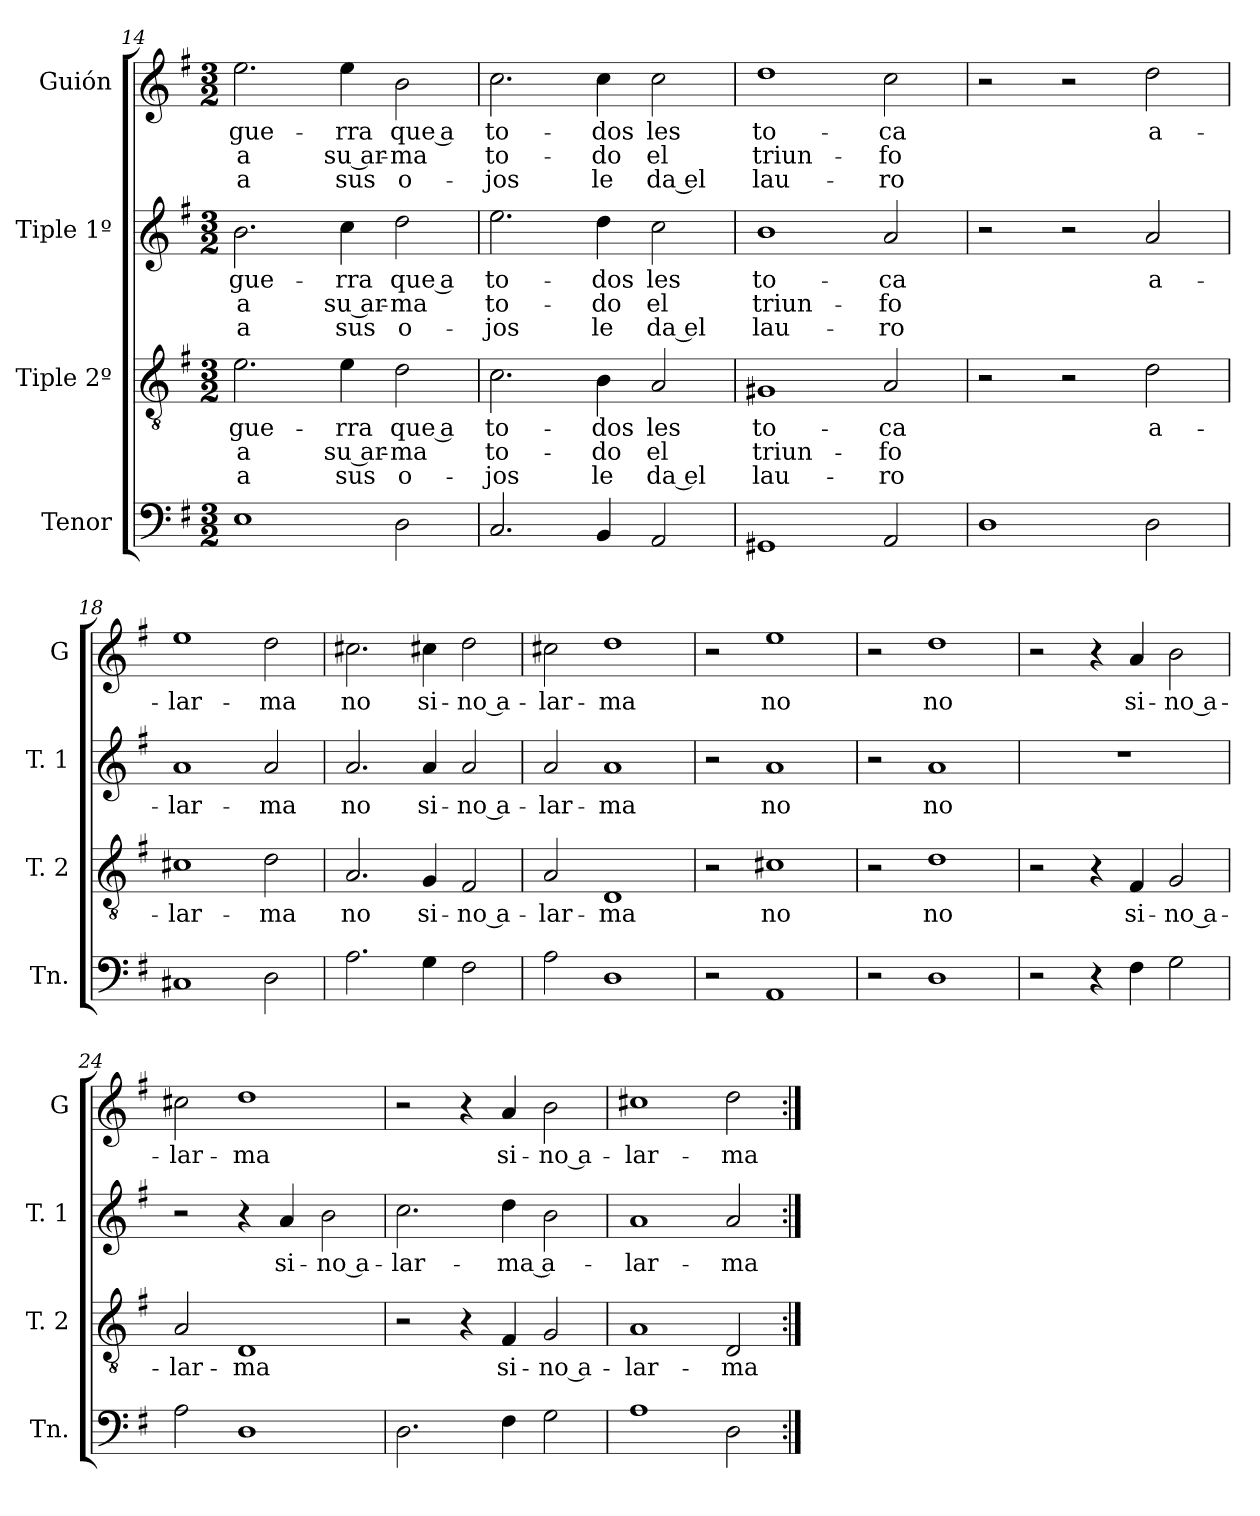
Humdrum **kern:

**kern	**kern	**text	**text	**text	**kern	**text	**text	**text	**kern	**text	**text	**text
*part4	*part3	*part3	*part3	*part3	*part2	*part2	*part2	*part2	*part1	*part1	*part1	*part1
*staff4	*staff3	*staff3	*staff3	*staff3	*staff2	*staff2	*staff2	*staff2	*staff1	*staff1	*staff1	*staff1
*I"Tenor	*I"Tiple 2º	*	*	*	*I"Tiple 1º	*	*	*	*I"Guión	*	*	*
*I'Tn.	*I'T. 2	*	*	*	*I'T. 1	*	*	*	*I'G	*	*	*
*clefF4	*clefGv2	*	*	*	*clefG2	*	*	*	*clefG2	*	*	*
*k[f#]	*k[f#]	*	*	*	*k[f#]	*	*	*	*k[f#]	*	*	*
*M3/2	*M3/2	*	*	*	*M3/2	*	*	*	*M3/2	*	*	*
=14	=14	=14	=14	=14	=14	=14	=14	=14	=14	=14	=14	=14
1E	2.e	gue-	a	a	2.b	gue-	a	a	2.ee	gue-	a	a
.	4e	-rra	su ar-	sus	4cc	-rra	su ar-	sus	4ee	-rra	su ar-	sus
2D	2d	que a	-ma	o-	2dd	que a	-ma	o-	2b	que a	-ma	o-
=15	=15	=15	=15	=15	=15	=15	=15	=15	=15	=15	=15	=15
2.C	2.c	to-	to-	-jos	2.ee	to-	to-	-jos	2.cc	to-	to-	-jos
4BB	4B	-dos	-do	le	4dd	-dos	-do	le	4cc	-dos	-do	le
2AA	2A	les	el	da el	2cc	les	el	da el	2cc	les	el	da el
=16	=16	=16	=16	=16	=16	=16	=16	=16	=16	=16	=16	=16
1GG#X	1G#X	to-	triun-	lau-	1b	to-	triun-	lau-	1dd	to-	triun-	lau-
2AA	2A	-ca	-fo	-ro	2a	-ca	-fo	-ro	2cc	-ca	-fo	-ro
=17	=17	=17	=17	=17	=17	=17	=17	=17	=17	=17	=17	=17
1D	2r	.	.	.	2r	.	.	.	2r	.	.	.
.	2r	.	.	.	2r	.	.	.	2r	.	.	.
2D	2d	a-	.	.	2a	a-	.	.	2dd	a-	.	.
=18	=18	=18	=18	=18	=18	=18	=18	=18	=18	=18	=18	=18
1C#X	1c#X	-lar-	.	.	1a	-lar-	.	.	1ee	-lar-	.	.
2D	2d	-ma	.	.	2a	-ma	.	.	2dd	-ma	.	.
=19	=19	=19	=19	=19	=19	=19	=19	=19	=19	=19	=19	=19
2.A	2.A	no	.	.	2.a	no	.	.	2.cc#X	no	.	.
4G	4G	si-	.	.	4a	si-	.	.	4cc#X	si-	.	.
2F#	2F#	-no a-	.	.	2a	-no a-	.	.	2dd	-no a-	.	.
=20	=20	=20	=20	=20	=20	=20	=20	=20	=20	=20	=20	=20
2A	2A	-lar-	.	.	2a	-lar-	.	.	2cc#X	-lar-	.	.
1D	1D	-ma	.	.	1a	-ma	.	.	1dd	-ma	.	.
=21	=21	=21	=21	=21	=21	=21	=21	=21	=21	=21	=21	=21
2r	2r	.	.	.	2r	.	.	.	2r	.	.	.
1AA	1c#X	no	.	.	1a	no	.	.	1ee	no	.	.
=22	=22	=22	=22	=22	=22	=22	=22	=22	=22	=22	=22	=22
2r	2r	.	.	.	2r	.	.	.	2r	.	.	.
1D	1d	no	.	.	1a	no	.	.	1dd	no	.	.
=23	=23	=23	=23	=23	=23	=23	=23	=23	=23	=23	=23	=23
2r	2r	.	.	.	1.r	.	.	.	2r	.	.	.
4r	4r	.	.	.	.	.	.	.	4r	.	.	.
4F#	4F#	si-	.	.	.	.	.	.	4a	si-	.	.
2G	2G	-no a-	.	.	.	.	.	.	2b	-no a-	.	.
=24	=24	=24	=24	=24	=24	=24	=24	=24	=24	=24	=24	=24
2A	2A	-lar-	.	.	2r	.	.	.	2cc#X	-lar-	.	.
1D	1D	-ma	.	.	4r	.	.	.	1dd	-ma	.	.
.	.	.	.	.	4a	si-	.	.	.	.	.	.
.	.	.	.	.	2b	-no a-	.	.	.	.	.	.
=25	=25	=25	=25	=25	=25	=25	=25	=25	=25	=25	=25	=25
2.D	2r	.	.	.	2.cc	-lar-	.	.	2r	.	.	.
.	4r	.	.	.	.	.	.	.	4r	.	.	.
4F#	4F#	si-	.	.	4dd	-ma a-	.	.	4a	si-	.	.
2G	2G	-no a-	.	.	2b	.	.	.	2b	-no a-	.	.
=26	=26	=26	=26	=26	=26	=26	=26	=26	=26	=26	=26	=26
1A	1A	-lar-	.	.	1a	-lar-	.	.	1cc#X	-lar-	.	.
2D	2D	-ma	.	.	2a	-ma	.	.	2dd	-ma	.	.
=:|!	=:|!	=:|!	=:|!	=:|!	=:|!	=:|!	=:|!	=:|!	=:|!	=:|!	=:|!	=:|!
*-	*-	*-	*-	*-	*-	*-	*-	*-	*-	*-	*-	*-
